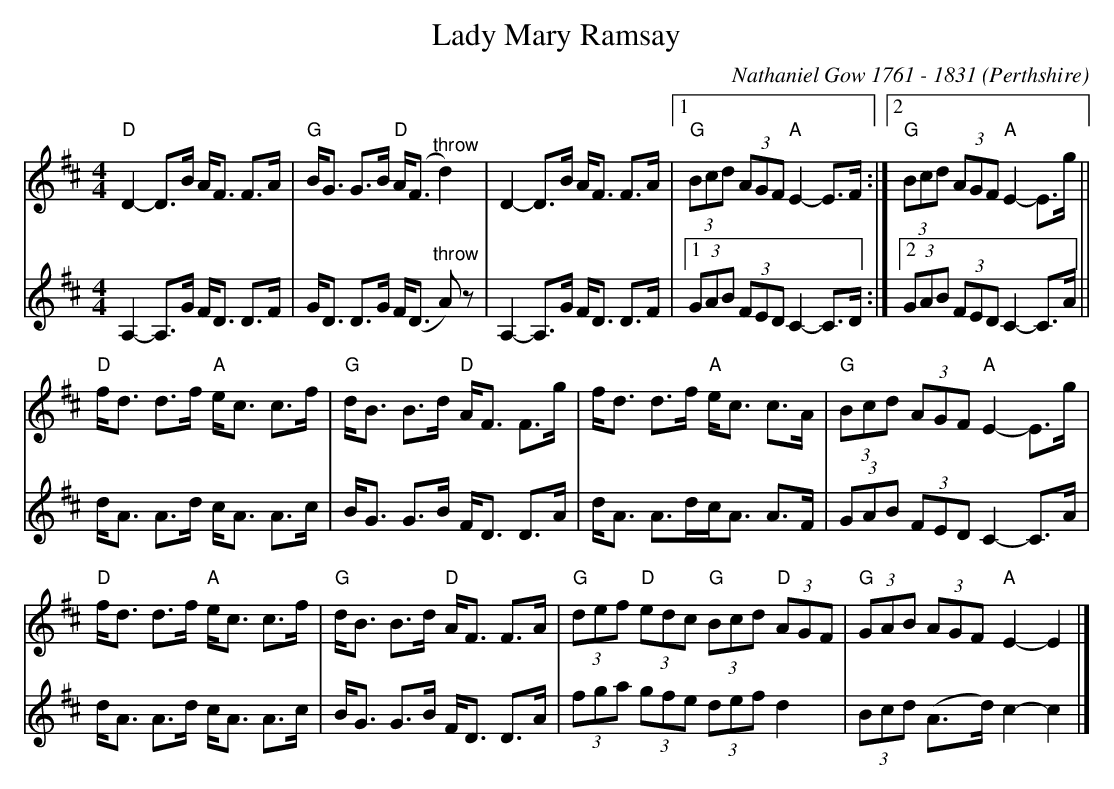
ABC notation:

X:1
T:Lady Mary Ramsay
C:Nathaniel Gow 1761 - 1831
O:Perthshire
M:4/4
L:1/8
K:D
V:1
"D"D2-D>B A<F F>A|"G"B<G G>B "D"A<(F"^throw"d2)|D2-D3/B/ A<F F>A|1"G"(3Bcd (3AGF "A"E2-E>F:|2"G"(3Bcd (3AGF "A"E2-E>g||
"D"f<d d>f "A"e<c c>f|"G"d<B B>d "D"A<F F>g|f<d d>f "A"e<c c>A|"G"(3Bcd (3AGF "A"E2-E>g|
"D"f<d d>f "A"e<c c>f|"G"d<B B>d "D"A<F F>A|"G"(3def "D"(3edc "G"(3Bcd "D"(3AGF|"G"(3GAB (3AGF "A"E2-E2|]
V:2
A,2-A,>G F<D D>F|G<D D>G F<(D "^throw"A)z|A,2-A,>G F<D D>F|1(3GAB (3FEDC2-C>D:|2(3GAB (3FEDC2-C>A||
d<A A>d c<A A>c|B<G G>B F<D D>A|d<A A>dc<A A>F|(3GAB (3FED C2 -C>A|
d<A A>d c<A A>c|B<G G>B F<D D>A|(3fga (3gfe (3def d2|(3Bcd (A>d) c2-c2|]
